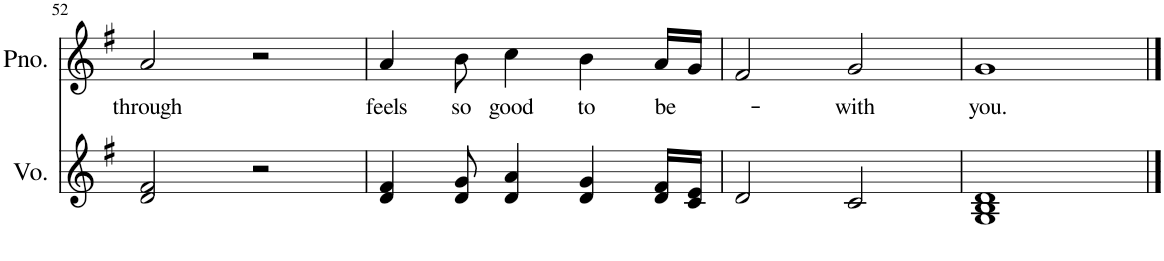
**kern	**kern	**text
*part2	*part1	*part1
*staff2	*staff1	*staff1
*I"Voice	*I"Piano	*
*I'Vo.	*I'Pno.	*
!!LO:PB:g=z
*clefG2	*clefG2	*
*k[f#]	*k[f#]	*
*M4/4	*M4/4	*
=52	=52	=52
!	!	!LO:LY:b
2d/ 2f#/	2a/	through
2r	2r	.
=53	=53	=53
!	!	!LO:LY:b
4d/ 4f#/	4a/	feels
!	!	!LO:LY:b
8d/ 8g/	8b\	so
!	!	!LO:LY:b
4d/ 4a/	4cc\	good
!	!	!LO:LY:b
4d/ 4g/	4b\	to
!	!	!LO:LY:b
16d/ 16f#/LL	16a/LL	be-
16c/ 16e/JJ	16g/JJ	.
=54	=54	=54
2d/	2f#/	.
!	!	!LO:LY:b
2c/	2g/	with
=55	=55	=55
!	!	!LO:LY:b
1G 1B 1d	1g	you.
==	==	==
*-	*-	*-
